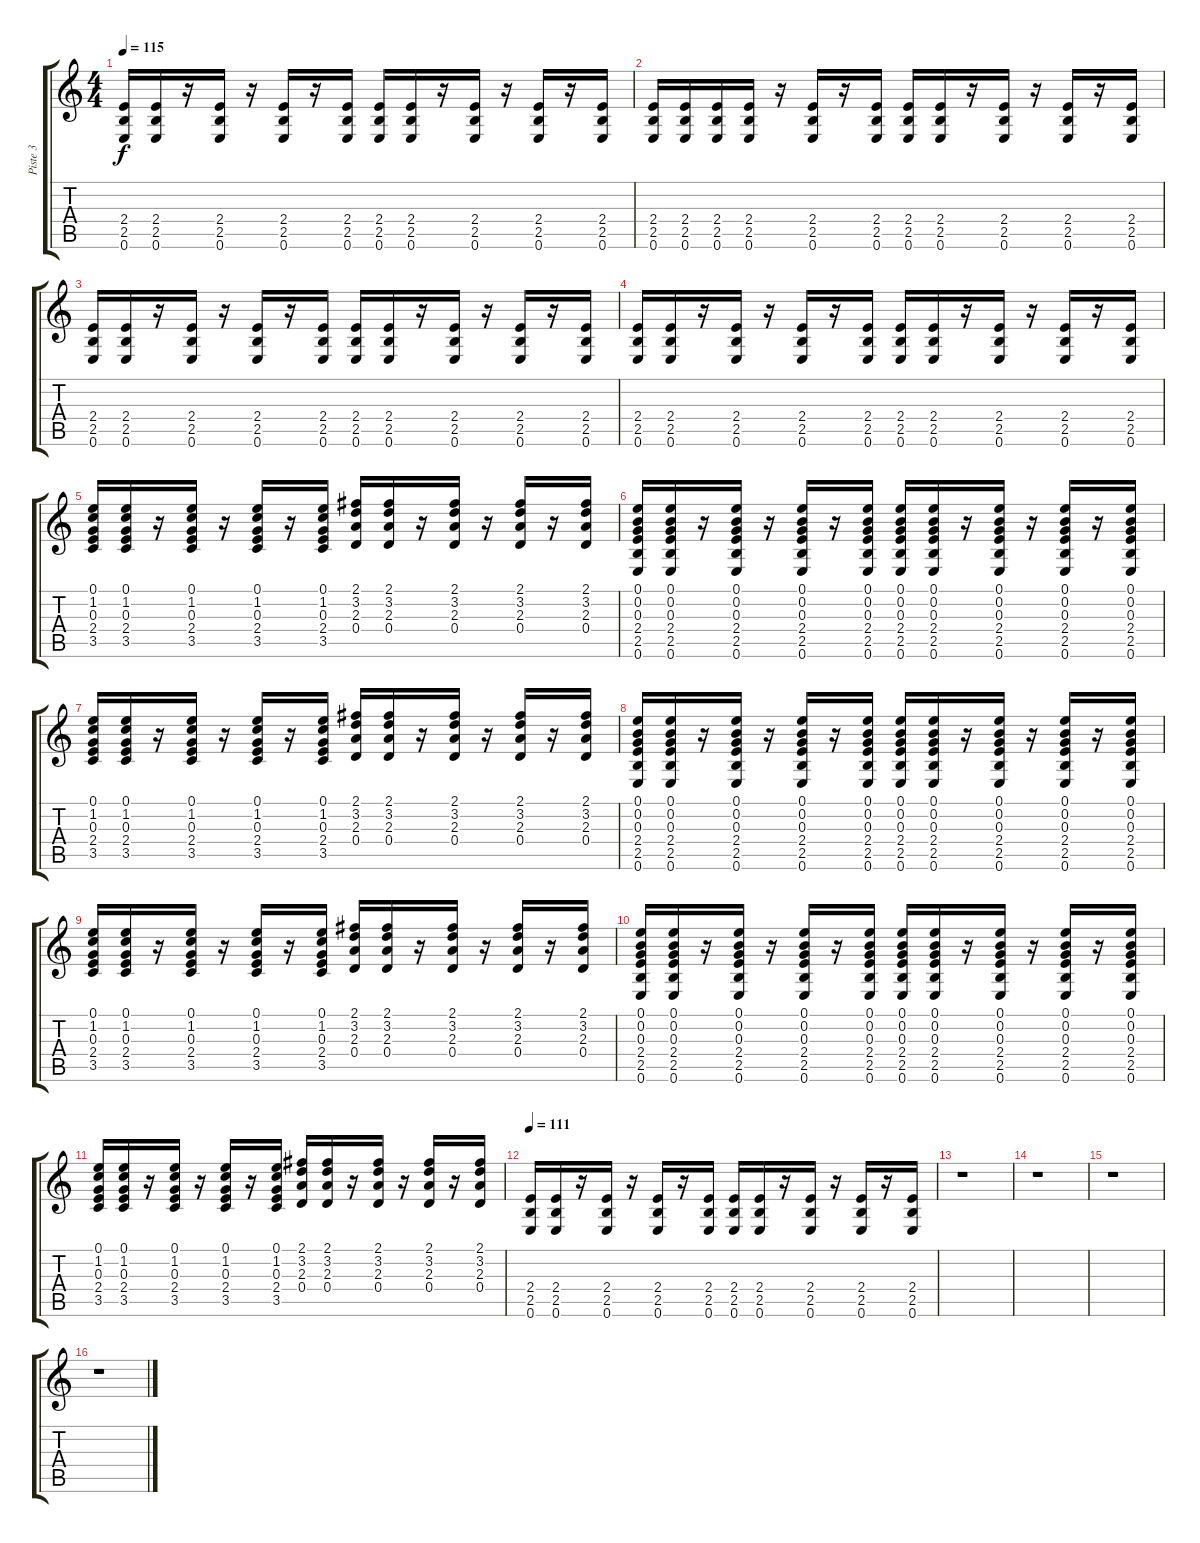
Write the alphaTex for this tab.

\track ("Piste 3" "Piste 3") {instrument acousticguitarnylon}
\staff {score tabs}
\tuning (E4 B3 G3 D3 A2 E2) {hide}
\ts (4 4)
\tempo 115
\clef g2
\ks c
(2.4 2.5 0.6).16{dy f} (2.4 2.5 0.6).16 r.16 (2.4 2.5 0.6).16 r.16 (2.4 2.5 0.6).16 r.16 (2.4 2.5 0.6).16 (2.4 2.5 0.6).16 (2.4 2.5 0.6).16 r.16 (2.4 2.5 0.6).16 r.16 (2.4 2.5 0.6).16 r.16 (2.4 2.5 0.6).16 |
(2.4 2.5 0.6).16 (2.4 2.5 0.6).16 (2.4 2.5 0.6).16 (2.4 2.5 0.6).16 r.16 (2.4 2.5 0.6).16 r.16 (2.4 2.5 0.6).16 (2.4 2.5 0.6).16 (2.4 2.5 0.6).16 r.16 (2.4 2.5 0.6).16 r.16 (2.4 2.5 0.6).16 r.16 (2.4 2.5 0.6).16 |
(2.4 2.5 0.6).16 (2.4 2.5 0.6).16 r.16 (2.4 2.5 0.6).16 r.16 (2.4 2.5 0.6).16 r.16 (2.4 2.5 0.6).16 (2.4 2.5 0.6).16 (2.4 2.5 0.6).16 r.16 (2.4 2.5 0.6).16 r.16 (2.4 2.5 0.6).16 r.16 (2.4 2.5 0.6).16 |
(2.4 2.5 0.6).16 (2.4 2.5 0.6).16 r.16 (2.4 2.5 0.6).16 r.16 (2.4 2.5 0.6).16 r.16 (2.4 2.5 0.6).16 (2.4 2.5 0.6).16 (2.4 2.5 0.6).16 r.16 (2.4 2.5 0.6).16 r.16 (2.4 2.5 0.6).16 r.16 (2.4 2.5 0.6).16 |
(0.1 1.2 0.3 2.4 3.5).16 (0.1 1.2 0.3 2.4 3.5).16 r.16 (0.1 1.2 0.3 2.4 3.5).16 r.16 (0.1 1.2 0.3 2.4 3.5).16 r.16 (0.1 1.2 0.3 2.4 3.5).16 (2.1 3.2 2.3 0.4).16 (2.1 3.2 2.3 0.4).16 r.16 (2.1 3.2 2.3 0.4).16 r.16 (2.1 3.2 2.3 0.4).16 r.16 (2.1 3.2 2.3 0.4).16 |
(0.1 0.2 0.3 2.4 2.5 0.6).16 (0.1 0.2 0.3 2.4 2.5 0.6).16 r.16 (0.1 0.2 0.3 2.4 2.5 0.6).16 r.16 (0.1 0.2 0.3 2.4 2.5 0.6).16 r.16 (0.1 0.2 0.3 2.4 2.5 0.6).16 (0.1 0.2 0.3 2.4 2.5 0.6).16 (0.1 0.2 0.3 2.4 2.5 0.6).16 r.16 (0.1 0.2 0.3 2.4 2.5 0.6).16 r.16 (0.1 0.2 0.3 2.4 2.5 0.6).16 r.16 (0.1 0.2 0.3 2.4 2.5 0.6).16 |
(0.1 1.2 0.3 2.4 3.5).16 (0.1 1.2 0.3 2.4 3.5).16 r.16 (0.1 1.2 0.3 2.4 3.5).16 r.16 (0.1 1.2 0.3 2.4 3.5).16 r.16 (0.1 1.2 0.3 2.4 3.5).16 (2.1 3.2 2.3 0.4).16 (2.1 3.2 2.3 0.4).16 r.16 (2.1 3.2 2.3 0.4).16 r.16 (2.1 3.2 2.3 0.4).16 r.16 (2.1 3.2 2.3 0.4).16 |
(0.1 0.2 0.3 2.4 2.5 0.6).16 (0.1 0.2 0.3 2.4 2.5 0.6).16 r.16 (0.1 0.2 0.3 2.4 2.5 0.6).16 r.16 (0.1 0.2 0.3 2.4 2.5 0.6).16 r.16 (0.1 0.2 0.3 2.4 2.5 0.6).16 (0.1 0.2 0.3 2.4 2.5 0.6).16 (0.1 0.2 0.3 2.4 2.5 0.6).16 r.16 (0.1 0.2 0.3 2.4 2.5 0.6).16 r.16 (0.1 0.2 0.3 2.4 2.5 0.6).16 r.16 (0.1 0.2 0.3 2.4 2.5 0.6).16 |
(0.1 1.2 0.3 2.4 3.5).16 (0.1 1.2 0.3 2.4 3.5).16 r.16 (0.1 1.2 0.3 2.4 3.5).16 r.16 (0.1 1.2 0.3 2.4 3.5).16 r.16 (0.1 1.2 0.3 2.4 3.5).16 (2.1 3.2 2.3 0.4).16 (2.1 3.2 2.3 0.4).16 r.16 (2.1 3.2 2.3 0.4).16 r.16 (2.1 3.2 2.3 0.4).16 r.16 (2.1 3.2 2.3 0.4).16 |
(0.1 0.2 0.3 2.4 2.5 0.6).16 (0.1 0.2 0.3 2.4 2.5 0.6).16 r.16 (0.1 0.2 0.3 2.4 2.5 0.6).16 r.16 (0.1 0.2 0.3 2.4 2.5 0.6).16 r.16 (0.1 0.2 0.3 2.4 2.5 0.6).16 (0.1 0.2 0.3 2.4 2.5 0.6).16 (0.1 0.2 0.3 2.4 2.5 0.6).16 r.16 (0.1 0.2 0.3 2.4 2.5 0.6).16 r.16 (0.1 0.2 0.3 2.4 2.5 0.6).16 r.16 (0.1 0.2 0.3 2.4 2.5 0.6).16 |
(0.1 1.2 0.3 2.4 3.5).16 (0.1 1.2 0.3 2.4 3.5).16 r.16 (0.1 1.2 0.3 2.4 3.5).16 r.16 (0.1 1.2 0.3 2.4 3.5).16 r.16 (0.1 1.2 0.3 2.4 3.5).16 (2.1 3.2 2.3 0.4).16 (2.1 3.2 2.3 0.4).16 r.16 (2.1 3.2 2.3 0.4).16 r.16 (2.1 3.2 2.3 0.4).16 r.16 (2.1 3.2 2.3 0.4).16 |
\tempo 111
(2.4 2.5 0.6).16 (2.4 2.5 0.6).16 r.16 (2.4 2.5 0.6).16 r.16 (2.4 2.5 0.6).16 r.16 (2.4 2.5 0.6).16 (2.4 2.5 0.6).16 (2.4 2.5 0.6).16 r.16 (2.4 2.5 0.6).16 r.16 (2.4 2.5 0.6).16 r.16 (2.4 2.5 0.6).16 |
r.1 |
r.1 |
r.1 |
r.1
